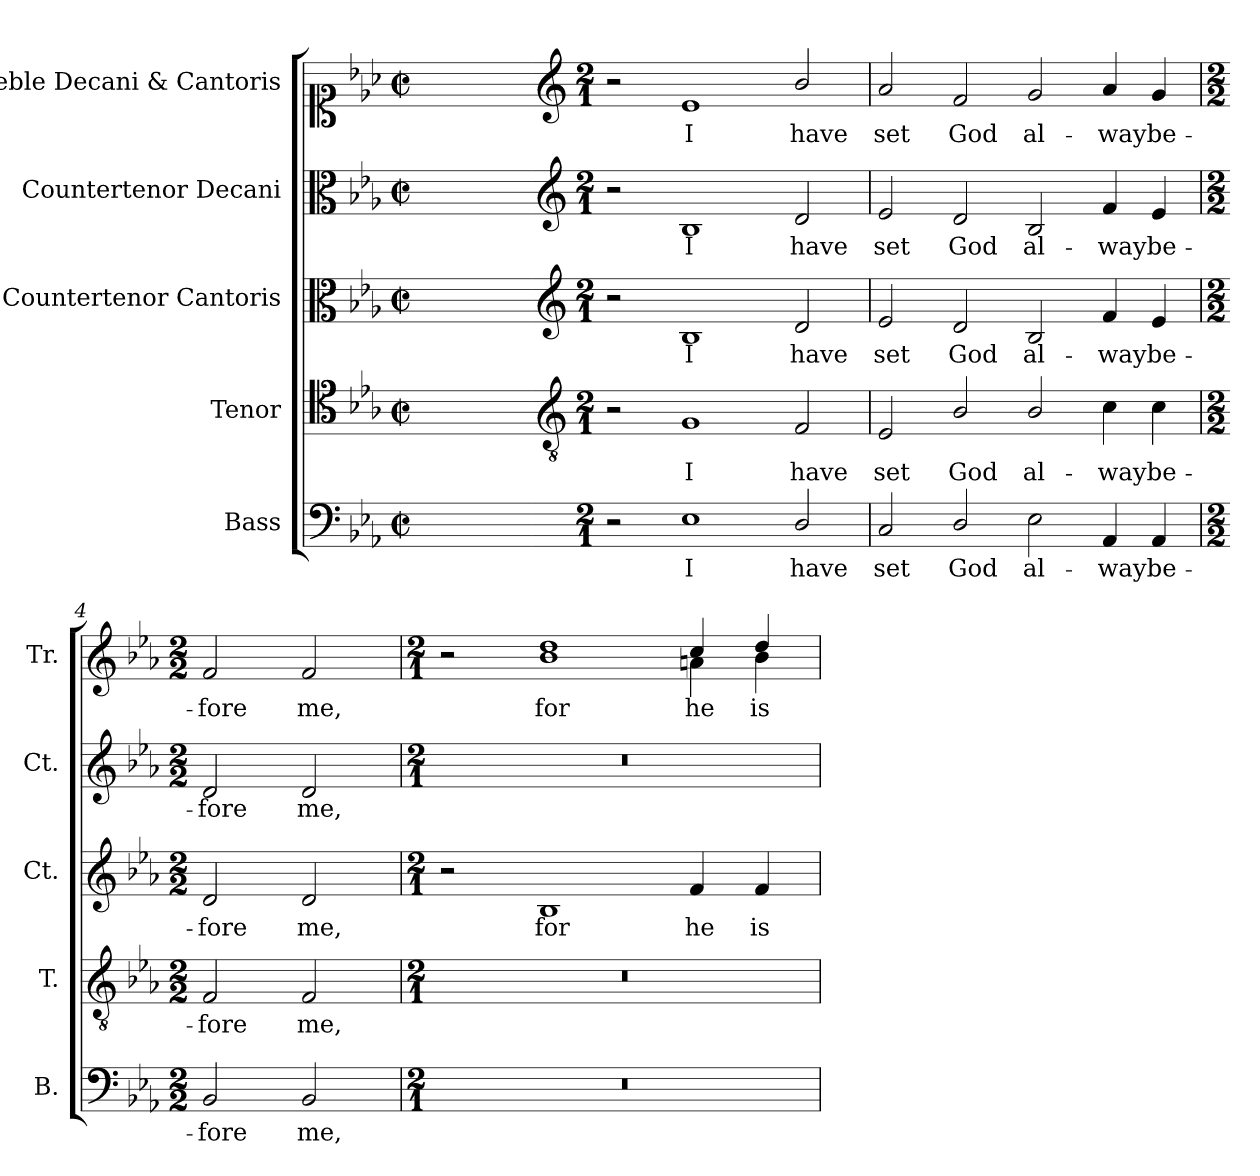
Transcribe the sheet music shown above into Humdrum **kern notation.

**kern	**text	**kern	**text	**kern	**text	**kern	**text	**kern	**text
*part5	*part5	*part4	*part4	*part3	*part3	*part2	*part2	*part1	*part1
*staff5	*staff5	*staff4	*staff4	*staff3	*staff3	*staff2	*staff2	*staff1	*staff1
*I"Bass	*	*I"Tenor	*	*I"Countertenor Cantoris	*	*I"Countertenor Decani	*	*I"Treble Decani & Cantoris	*
*I'B.	*	*I'T.	*	*I'Ct.	*	*I'Ct.	*	*I'Tr.	*
!!LO:PB:g=z
*clefF4	*	*clefC4	*	*clefC3	*	*clefC3	*	*clefC1	*
*	*	*ITrd7c12	*	*	*	*	*	*	*
*k[b-e-a-]	*	*k[b-e-a-]	*	*k[b-e-a-]	*	*k[b-e-a-]	*	*k[b-e-a-]	*
*E-:	*	*E-:	*	*E-:	*	*E-:	*	*E-:	*
*M2/2	*	*M2/2	*	*M2/2	*	*M2/2	*	*M2/2	*
*met(c|)	*	*met(c|)	*	*met(c|)	*	*met(c|)	*	*met(c|)	*
=1	=1	=1	=1	=1	=1	=1	=1	=1	=1
1ryy	.	1ryy	.	1ryy	.	1ryy	.	1ryy	.
=2-	=2-	=2-	=2-	=2-	=2-	=2-	=2-	=2-	=2-
*	*	*clefGv2	*	*clefG2	*	*clefG2	*	*clefG2	*
*M2/1	*	*M2/1	*	*M2/1	*	*M2/1	*	*M2/1	*
2r	.	2r	.	2r	.	2r	.	2r	.
!	!LO:LY:b:color=#000000	!	!	!	!	!	!	!	!
!	!	!	!LO:LY:b:color=#000000	!	!	!	!	!	!
!	!	!	!	!	!LO:LY:b:color=#000000	!	!	!	!
!	!	!	!	!	!	!	!LO:LY:b:color=#000000	!	!
!	!	!	!	!	!	!	!	!	!LO:LY:b:color=#000000
1E-i	I	1GGi	I	1B-i	I	1B-i	I	1e-i	I
!	!LO:LY:b:color=#000000	!	!	!	!	!	!	!	!
!	!	!	!LO:LY:b:color=#000000	!	!	!	!	!	!
!	!	!	!	!	!LO:LY:b:color=#000000	!	!	!	!
!	!	!	!	!	!	!	!LO:LY:b:color=#000000	!	!
!	!	!	!	!	!	!	!	!	!LO:LY:b:color=#000000
2Di/	have	2FFi/	have	2di/	have	2di/	have	2b-i/	have
=3	=3	=3	=3	=3	=3	=3	=3	=3	=3
!	!LO:LY:b:color=#000000	!	!	!	!	!	!	!	!
!	!	!	!LO:LY:b:color=#000000	!	!	!	!	!	!
!	!	!	!	!	!LO:LY:b:color=#000000	!	!	!	!
!	!	!	!	!	!	!	!LO:LY:b:color=#000000	!	!
!	!	!	!	!	!	!	!	!	!LO:LY:b:color=#000000
2Ci/	set	2EE-i/	set	2e-i/	set	2e-i/	set	2a-i/	set
!	!LO:LY:b:color=#000000	!	!	!	!	!	!	!	!
!	!	!	!LO:LY:b:color=#000000	!	!	!	!	!	!
!	!	!	!	!	!LO:LY:b:color=#000000	!	!	!	!
!	!	!	!	!	!	!	!LO:LY:b:color=#000000	!	!
!	!	!	!	!	!	!	!	!	!LO:LY:b:color=#000000
2Di/	God	2BB-i/	God	2di/	God	2di/	God	2fi/	God
!	!LO:LY:b:color=#000000	!	!	!	!	!	!	!	!
!	!	!	!LO:LY:b:color=#000000	!	!	!	!	!	!
!	!	!	!	!	!LO:LY:b:color=#000000	!	!	!	!
!	!	!	!	!	!	!	!LO:LY:b:color=#000000	!	!
!	!	!	!	!	!	!	!	!	!LO:LY:b:color=#000000
2E-i\	al-	2BB-i/	al-	2B-i/	al-	2B-i/	al-	2gi/	al-
!	!LO:LY:b:color=#000000	!	!	!	!	!	!	!	!
!	!	!	!LO:LY:b:color=#000000	!	!	!	!	!	!
!	!	!	!	!	!LO:LY:b:color=#000000	!	!	!	!
!	!	!	!	!	!	!	!LO:LY:b:color=#000000	!	!
!	!	!	!	!	!	!	!	!	!LO:LY:b:color=#000000
4AA-i/	-way	4Ci\	-way	4fi/	-way	4fi/	-way	4a-i/	-way
!	!LO:LY:b:color=#000000	!	!	!	!	!	!	!	!
!	!	!	!LO:LY:b:color=#000000	!	!	!	!	!	!
!	!	!	!	!	!LO:LY:b:color=#000000	!	!	!	!
!	!	!	!	!	!	!	!LO:LY:b:color=#000000	!	!
!	!	!	!	!	!	!	!	!	!LO:LY:b:color=#000000
4AA-i/	be-	4Ci\	be-	4e-i/	be-	4e-i/	be-	4gi/	be-
=4	=4	=4	=4	=4	=4	=4	=4	=4	=4
*M2/2	*	*M2/2	*	*M2/2	*	*M2/2	*	*M2/2	*
!	!LO:LY:b:color=#000000	!	!	!	!	!	!	!	!
!	!	!	!LO:LY:b:color=#000000	!	!	!	!	!	!
!	!	!	!	!	!LO:LY:b:color=#000000	!	!	!	!
!	!	!	!	!	!	!	!LO:LY:b:color=#000000	!	!
!	!	!	!	!	!	!	!	!	!LO:LY:b:color=#000000
2BB-i/	-fore	2FFi/	-fore	2di/	-fore	2di/	-fore	2fi/	-fore
!	!LO:LY:b:color=#000000	!	!	!	!	!	!	!	!
!	!	!	!LO:LY:b:color=#000000	!	!	!	!	!	!
!	!	!	!	!	!LO:LY:b:color=#000000	!	!	!	!
!	!	!	!	!	!	!	!LO:LY:b:color=#000000	!	!
!	!	!	!	!	!	!	!	!	!LO:LY:b:color=#000000
2BB-i/	me,	2FFi/	me,	2di/	me,	2di/	me,	2fi/	me,
!!LO:LB:g=z
=5	=5	=5	=5	=5	=5	=5	=5	=5	=5
*M2/1	*	*M2/1	*	*M2/1	*	*M2/1	*	*M2/1	*
!	!	!	!	!	!	!	!	!LO:TX:a:t=Verse	!
!LO:N:vis=1	!	!LO:N:vis=1	!	!	!	!LO:N:vis=1	!	!	!
*	*	*	*	*	*	*	*	*^	*
0r	.	0r	.	2r	.	0r	.	2r	2ryy	.
!	!	!	!	!	!LO:LY:b:color=#000000	!	!	!	!	!
!	!	!	!	!	!	!	!	!	!	!LO:LY:b:color=#000000
.	.	.	.	1B-i	for	.	.	1ddi	1b-i	for
!	!	!	!	!	!LO:LY:b:color=#000000	!	!	!	!	!
!	!	!	!	!	!	!	!	!	!	!LO:LY:b:color=#000000
.	.	.	.	4fi/	he	.	.	4cci/	4ani\	he
!	!	!	!	!	!LO:LY:b:color=#000000	!	!	!	!	!
!	!	!	!	!	!	!	!	!	!	!LO:LY:b:color=#000000
.	.	.	.	4fi/	is	.	.	4ddi/	4b-i\	is
*	*	*	*	*	*	*	*	*v	*v	*
=	=	=	=	=	=	=	=	=	=
*-	*-	*-	*-	*-	*-	*-	*-	*-	*-
